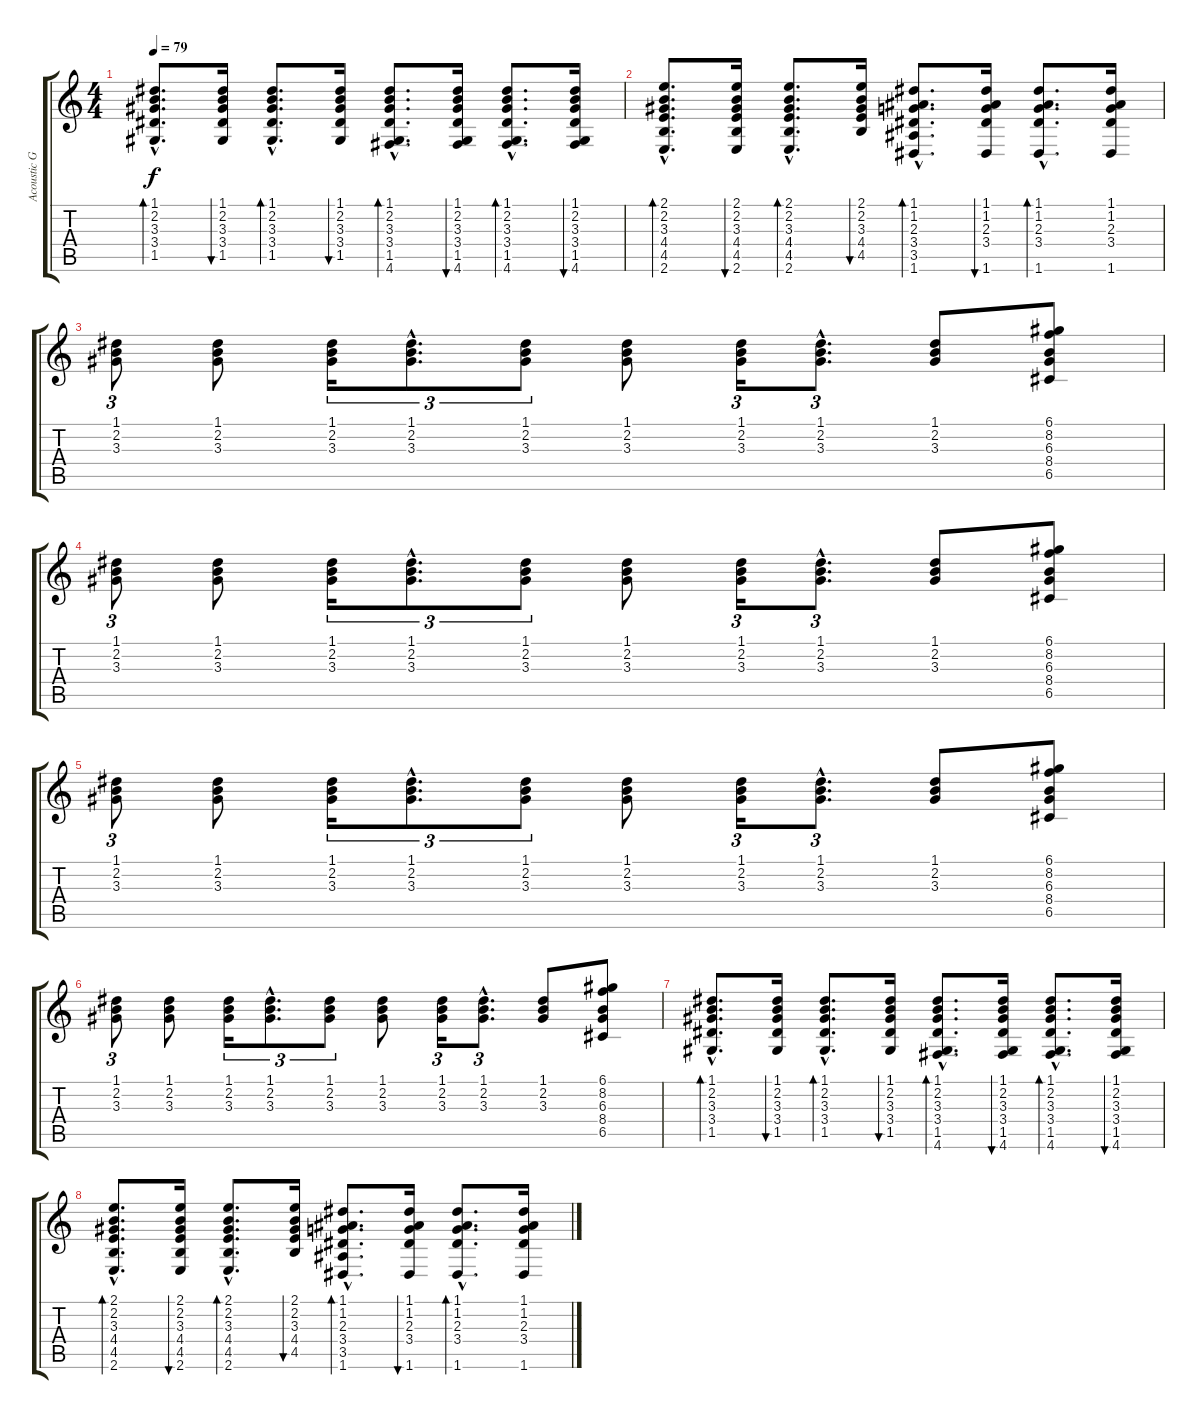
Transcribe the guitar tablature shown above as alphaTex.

\track ("Acoustic Guitar" "Acoustic G") {instrument acousticguitarsteel}
\staff {score tabs}
\tuning (D4 A3 F3 C3 G2 D2) {hide}
\ts (4 4)
\tempo 79
\clef g2
\ks c
(1.1{hac} 2.2{hac} 3.3{hac} 3.4{hac} 1.5{hac}).8{d bd 60 dy f} (1.1 2.2 3.3 3.4 1.5).16{bu 30} (1.1{hac} 2.2{hac} 3.3{hac} 3.4{hac} 1.5{hac}).8{d bd 30} (1.1 2.2 3.3 3.4 1.5).16{bu 30} (1.1{hac} 2.2{hac} 3.3{hac} 3.4{hac} 1.5{hac} 4.6{hac}).8{d bd 30} (1.1 2.2 3.3 3.4 1.5 4.6).16{bu 30} (1.1{hac} 2.2{hac} 3.3{hac} 3.4{hac} 1.5{hac} 4.6{hac}).8{d bd 30} (1.1 2.2 3.3 3.4 1.5 4.6).16{bu 30} |
(2.1{hac} 2.2{hac} 3.3{hac} 4.4{hac} 4.5{hac} 2.6{hac}).8{d bd 60} (2.1 2.2 3.3 4.4 4.5 2.6).16{bu 30} (2.1{hac} 2.2{hac} 3.3{hac} 4.4{hac} 4.5{hac} 2.6{hac}).8{d bd 30} (2.1 2.2 3.3 4.4 4.5).16{bu 30} (1.1{hac} 1.2{hac} 2.3{hac} 3.4{hac} 3.5{hac} 1.6{hac}).8{d bd 30} (1.1 1.2 2.3 3.4 1.6).16{bu 30} (1.1{hac} 1.2{hac} 2.3{hac} 3.4{hac} 1.6{hac}).8{d bd 30} (1.1 1.2 2.3 3.4 1.6).16 |
(1.1 2.2 3.3).8{tu (3 2)} (1.1 2.2 3.3).8 (1.1 2.2 3.3).16{tu (3 2)} (1.1{hac} 2.2{hac} 3.3{hac}).8{d tu (3 2)} (1.1 2.2 3.3).8{tu (3 2)} (1.1 2.2 3.3).8 (1.1 2.2 3.3).16{tu (3 2)} (1.1{hac} 2.2{hac} 3.3{hac}).8{d tu (3 2)} (1.1 2.2 3.3).8 (6.1 8.2 6.3 8.4 6.5).8 |
(1.1 2.2 3.3).8{tu (3 2)} (1.1 2.2 3.3).8 (1.1 2.2 3.3).16{tu (3 2)} (1.1{hac} 2.2{hac} 3.3{hac}).8{d tu (3 2)} (1.1 2.2 3.3).8{tu (3 2)} (1.1 2.2 3.3).8 (1.1 2.2 3.3).16{tu (3 2)} (1.1{hac} 2.2{hac} 3.3{hac}).8{d tu (3 2)} (1.1 2.2 3.3).8 (6.1 8.2 6.3 8.4 6.5).8 |
(1.1 2.2 3.3).8{tu (3 2)} (1.1 2.2 3.3).8 (1.1 2.2 3.3).16{tu (3 2)} (1.1{hac} 2.2{hac} 3.3{hac}).8{d tu (3 2)} (1.1 2.2 3.3).8{tu (3 2)} (1.1 2.2 3.3).8 (1.1 2.2 3.3).16{tu (3 2)} (1.1{hac} 2.2{hac} 3.3{hac}).8{d tu (3 2)} (1.1 2.2 3.3).8 (6.1 8.2 6.3 8.4 6.5).8 |
(1.1 2.2 3.3).8{tu (3 2)} (1.1 2.2 3.3).8 (1.1 2.2 3.3).16{tu (3 2)} (1.1{hac} 2.2{hac} 3.3{hac}).8{d tu (3 2)} (1.1 2.2 3.3).8{tu (3 2)} (1.1 2.2 3.3).8 (1.1 2.2 3.3).16{tu (3 2)} (1.1{hac} 2.2{hac} 3.3{hac}).8{d tu (3 2)} (1.1 2.2 3.3).8 (6.1 8.2 6.3 8.4 6.5).8 |
(1.1{hac} 2.2{hac} 3.3{hac} 3.4{hac} 1.5{hac}).8{d bd 60} (1.1 2.2 3.3 3.4 1.5).16{bu 30} (1.1{hac} 2.2{hac} 3.3{hac} 3.4{hac} 1.5{hac}).8{d bd 30} (1.1 2.2 3.3 3.4 1.5).16{bu 30} (1.1{hac} 2.2{hac} 3.3{hac} 3.4{hac} 1.5{hac} 4.6{hac}).8{d bd 30} (1.1 2.2 3.3 3.4 1.5 4.6).16{bu 30} (1.1{hac} 2.2{hac} 3.3{hac} 3.4{hac} 1.5{hac} 4.6{hac}).8{d bd 30} (1.1 2.2 3.3 3.4 1.5 4.6).16{bu 30} |
(2.1{hac} 2.2{hac} 3.3{hac} 4.4{hac} 4.5{hac} 2.6{hac}).8{d bd 60} (2.1 2.2 3.3 4.4 4.5 2.6).16{bu 30} (2.1{hac} 2.2{hac} 3.3{hac} 4.4{hac} 4.5{hac} 2.6{hac}).8{d bd 30} (2.1 2.2 3.3 4.4 4.5).16{bu 30} (1.1{hac} 1.2{hac} 2.3{hac} 3.4{hac} 3.5{hac} 1.6{hac}).8{d bd 30} (1.1 1.2 2.3 3.4 1.6).16{bu 30} (1.1{hac} 1.2{hac} 2.3{hac} 3.4{hac} 1.6{hac}).8{d bd 30} (1.1 1.2 2.3 3.4 1.6).16
